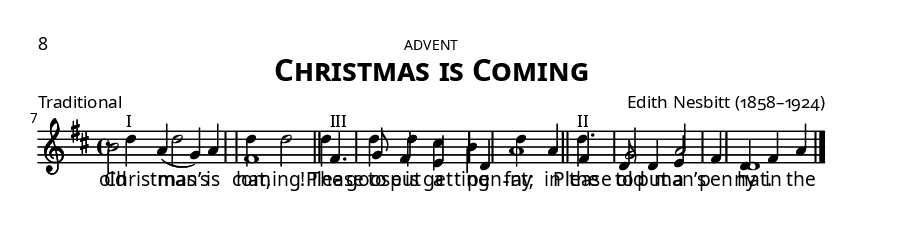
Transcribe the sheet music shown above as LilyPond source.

\version "2.14.2"
\include "util.ly"
\version "2.14.2"
#(set-global-staff-size 15) \paper{ #(define fonts (make-pango-font-tree "GoudyOlSt BT" "Garamond Premier Pro" "Garamond Premier Pro" (/ 15 20))) }
\header {tagline = ""
    title = \markup{\override #'(font-name . "Garamond Premier Pro Semibold"){ \abs-fontsize #15 \smallCapsOldStyle"Christmas is Coming"}}
    %subtitle = \markup{\override #'(font-name . "Garamond Premier Pro"){ \abs-fontsize #10.5 "(Three-part Round)"}}
    poet = \markup\oldStyleNum"Traditional"
    composer = \markup\oldStyleNum"Edith Nesbitt (1858–1924)"
  }
\paper {
  print-all-headers = ##f
  paper-height = 9\in
  paper-width = 6\in
  indent = 0\in
  %system-system-spacing = #'((basic-distance . 10) (padding . 0))
  system-system-spacing =
    #'((basic-distance . 0)
       (minimum-distance . 0)
       (padding . -10)
       (stretchability . 100))
  score-markup-spacing =
    #'((basic-distance . 0)
       (minimum-distance . 0)
       (padding . 0)
       (stretchability . 0))
  markup-system-spacing =
    #'((basic-distance . 0)
       (minimum-distance . 0)
       (padding . 0)
       (stretchability . 0))
  ragged-last-bottom = ##t
  ragged-bottom = ##f
  two-sided = ##t
  inner-margin = 0.5\in
  outer-margin = 0.25\in
  top-margin = 0.25\in
  bottom-margin = 0.25\in
  first-page-number = #008
  print-first-page-number = ##t
  headerLine = \markup{\override #'(font-name . "Garamond Premier Pro") \smallCaps advent}
  oddHeaderMarkup = \markup\fill-line{
     \override #'(font-name . "Garamond Premier Pro")\abs-fontsize #8.5
     \combine 
        \fill-line{"" \on-the-fly #print-page-number-check-first
        \oldStylePageNum""
        }
        \fill-line{\headerLine}
  }
  evenHeaderMarkup = \markup {
     \override #'(font-name . "Garamond Premier Pro")\abs-fontsize #8.5
     \combine
        \on-the-fly #print-page-number-check-first
        \oldStylePageNum""
        \fill-line{\headerLine}
  }
}

%\markup\fill-line \center-align {\concat{"from "\italic"cpdl.org"}}
\markup\vspace#0
%END_IF_NOT_6.14


















global = {
  \key d \major
  \time 4/4
}

sopMusic = \relative c'' {
  d4^"I" d2 a4 |
  d d2 d4 |
  d d cis b |
  a1 \bar "||"
  
  d4.^"II" d,8 d4 e |
  fis d fis a |
  b2 a4( g) |
  fis1 \bar "||"
  
  fis4.^"III" g8 fis4 e |
  d d' a fis |
  g2 a |
  d,1 \bar "|."
}
sopWords = \lyricmode {
  \dropLyricsIV
  Christ -- mas is com -- ing! The goose is get -- ting fat;
  Please to put a pen -- ny in the old man’s hat,
  Please to put a pen -- ny in the old man’s hat.
}

\score {
  \new Staff = women << \new Voice = sopranos { \global \sopMusic }
    \new Lyrics \with { alignBelowContext = #"women" \override VerticalAxisGroup #'nonstaff-relatedstaff-spacing = #'((basic-distance . 1))} \lyricsto "sopranos" \sopWords
  >>
  \layout {
    \context {
      \Score
      %\override SpacingSpanner #'base-shortest-duration = #(ly:make-moment 1 8)
      %\override SpacingSpanner #'common-shortest-duration = #(ly:make-moment 1 4)
    }
    \context {
      % Remove all empty staves
      % \Staff \RemoveEmptyStaves \override VerticalAxisGroup #'remove-first = ##t
    }
    \context {
      \Lyrics
      \override LyricText #'X-offset = #center-on-word
    }
  }
  
  \midi {
    \tempo 4 = 90
    \set Staff.midiInstrument = "flute"
  
    \context {
      \Voice
      \remove "Dynamic_performer"
    }
  }
}
